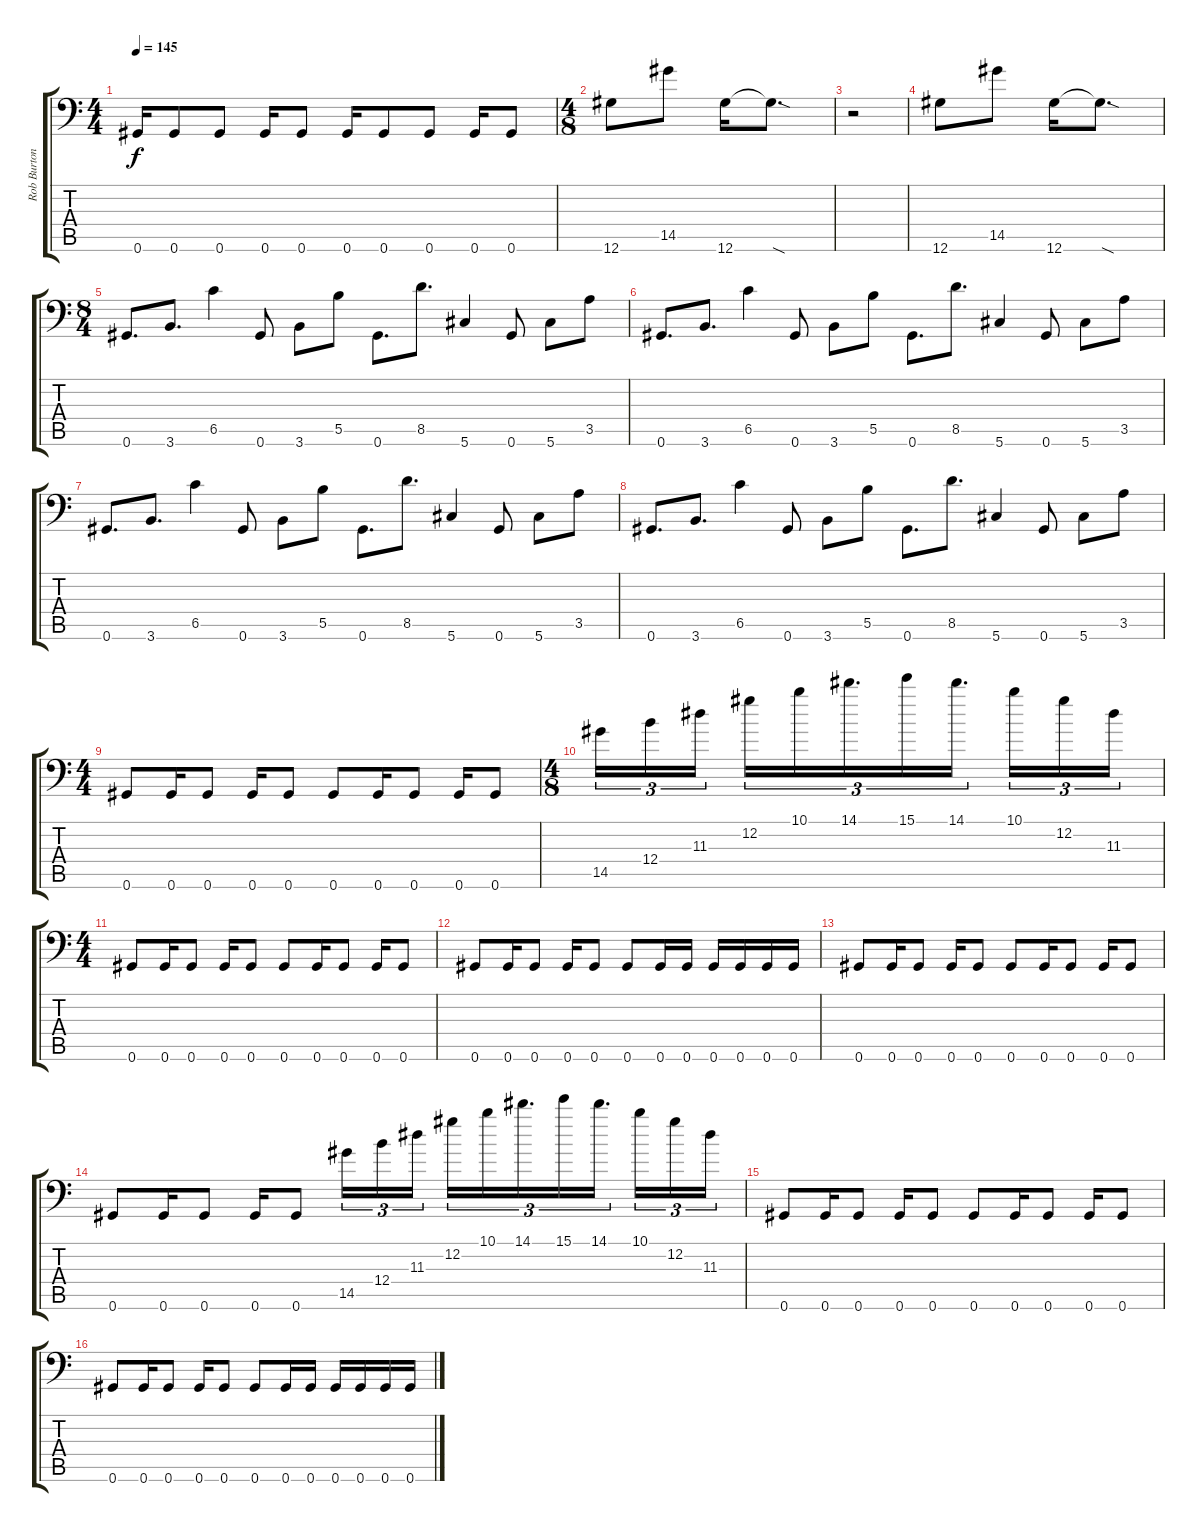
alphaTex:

\track ("Rob Burton" "Rob Burton") {instrument distortionguitar}
\staff {score tabs}
\tuning (Db4 Ab3 E3 B2 Gb2 Ab1) {hide}
\ts (4 4)
\tempo 145
\clef f4
\ks c
0.6.16{dy f} 0.6.8 0.6.8 0.6.16 0.6.8 0.6.16 0.6.8 0.6.8 0.6.16 0.6.8 |
\ts (4 8)
12.6.8 14.5.8 12.6.16 12.6{sod t}.8{d} |
r.2 |
12.6.8 14.5.8 12.6.16 12.6{sod t}.8{d} |
\ts (8 4)
0.6.8{d} 3.6.8{d} 6.5.4 0.6.8 3.6.8 5.5.8 0.6.8{d} 8.5.8{d} 5.6.4 0.6.8 5.6.8 3.5.8 |
0.6.8{d} 3.6.8{d} 6.5.4 0.6.8 3.6.8 5.5.8 0.6.8{d} 8.5.8{d} 5.6.4 0.6.8 5.6.8 3.5.8 |
0.6.8{d} 3.6.8{d} 6.5.4 0.6.8 3.6.8 5.5.8 0.6.8{d} 8.5.8{d} 5.6.4 0.6.8 5.6.8 3.5.8 |
0.6.8{d} 3.6.8{d} 6.5.4 0.6.8 3.6.8 5.5.8 0.6.8{d} 8.5.8{d} 5.6.4 0.6.8 5.6.8 3.5.8 |
\ts (4 4)
0.6.8 0.6.16 0.6.8 0.6.16 0.6.8 0.6.8 0.6.16 0.6.8 0.6.16 0.6.8 |
\ts (4 8)
14.5.16{tu (3 2)} 12.4.16{tu (3 2)} 11.3.16{tu (3 2)} 12.2.16{tu (3 2)} 10.1.16{tu (3 2)} 14.1.16{d tu (3 2)} 15.1.16{tu (3 2)} 14.1.16{d tu (3 2)} 10.1.16{tu (3 2)} 12.2.16{tu (3 2)} 11.3.16{tu (3 2)} |
\ts (4 4)
0.6.8 0.6.16 0.6.8 0.6.16 0.6.8 0.6.8 0.6.16 0.6.8 0.6.16 0.6.8 |
0.6.8 0.6.16 0.6.8 0.6.16 0.6.8 0.6.8 0.6.16 0.6.16 0.6.16 0.6.16 0.6.16 0.6.16 |
0.6.8 0.6.16 0.6.8 0.6.16 0.6.8 0.6.8 0.6.16 0.6.8 0.6.16 0.6.8 |
0.6.8 0.6.16 0.6.8 0.6.16 0.6.8 14.5.16{tu (3 2)} 12.4.16{tu (3 2)} 11.3.16{tu (3 2) beam splitsecondary} 12.2.16{tu (3 2)} 10.1.16{tu (3 2)} 14.1.16{d tu (3 2)} 15.1.16{tu (3 2)} 14.1.16{d tu (3 2)} 10.1.16{tu (3 2)} 12.2.16{tu (3 2)} 11.3.16{tu (3 2)} |
0.6.8 0.6.16 0.6.8 0.6.16 0.6.8 0.6.8 0.6.16 0.6.8 0.6.16 0.6.8 |
0.6.8 0.6.16 0.6.8 0.6.16 0.6.8 0.6.8 0.6.16 0.6.16 0.6.16 0.6.16 0.6.16 0.6.16
